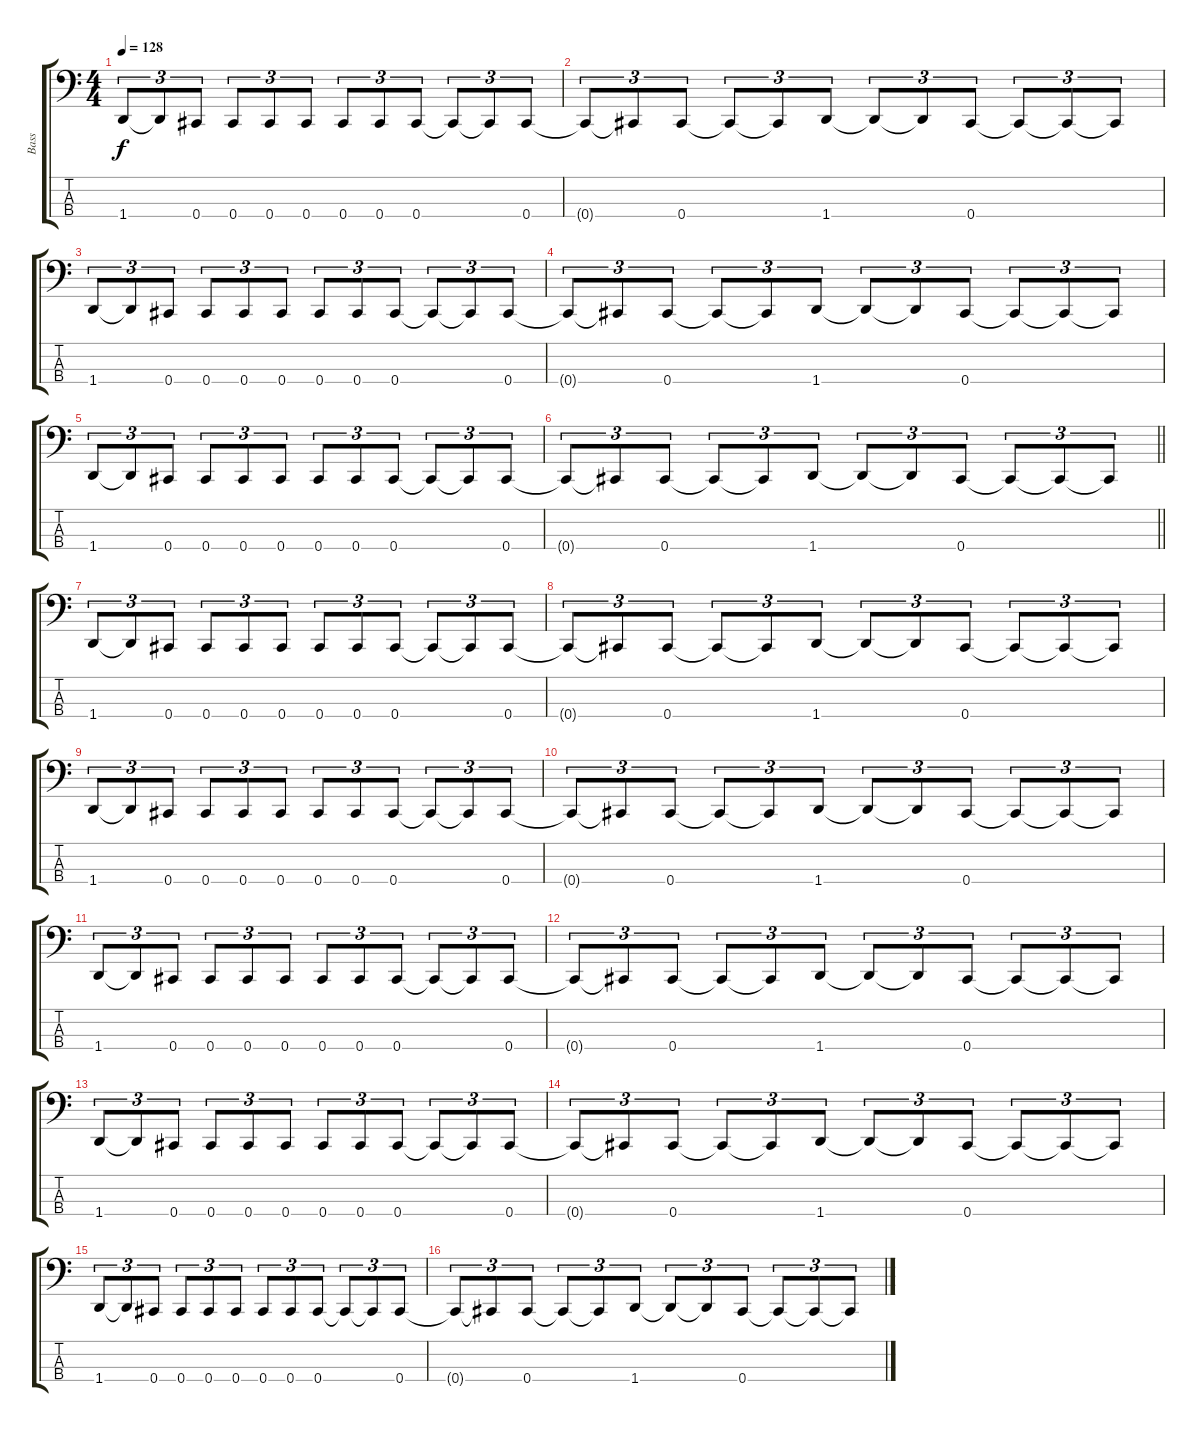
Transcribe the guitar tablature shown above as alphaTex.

\track ("Bass" "Bass") {instrument electricbassfinger}
\staff {score tabs}
\tuning (Gb2 Db2 Ab1 Db1) {hide}
\ts (4 4)
\tempo 128
\clef f4
\ks c
1.4.8{tu (3 2) dy f} 1.4{t}.8{tu (3 2)} 0.4.8{tu (3 2)} 0.4.8{tu (3 2)} 0.4.8{tu (3 2)} 0.4.8{tu (3 2)} 0.4.8{tu (3 2)} 0.4.8{tu (3 2)} 0.4.8{tu (3 2)} 0.4{t}.8{tu (3 2)} 0.4{t}.8{tu (3 2)} 0.4.8{tu (3 2)} |
0.4{t}.8{tu (3 2)} 0.4{t}.8{tu (3 2)} 0.4.8{tu (3 2)} 0.4{t}.8{tu (3 2)} 0.4{t}.8{tu (3 2)} 1.4.8{tu (3 2)} 1.4{t}.8{tu (3 2)} 1.4{t}.8{tu (3 2)} 0.4.8{tu (3 2)} 0.4{t}.8{tu (3 2)} 0.4{t}.8{tu (3 2)} 0.4{t}.8{tu (3 2)} |
1.4.8{tu (3 2)} 1.4{t}.8{tu (3 2)} 0.4.8{tu (3 2)} 0.4.8{tu (3 2)} 0.4.8{tu (3 2)} 0.4.8{tu (3 2)} 0.4.8{tu (3 2)} 0.4.8{tu (3 2)} 0.4.8{tu (3 2)} 0.4{t}.8{tu (3 2)} 0.4{t}.8{tu (3 2)} 0.4.8{tu (3 2)} |
0.4{t}.8{tu (3 2)} 0.4{t}.8{tu (3 2)} 0.4.8{tu (3 2)} 0.4{t}.8{tu (3 2)} 0.4{t}.8{tu (3 2)} 1.4.8{tu (3 2)} 1.4{t}.8{tu (3 2)} 1.4{t}.8{tu (3 2)} 0.4.8{tu (3 2)} 0.4{t}.8{tu (3 2)} 0.4{t}.8{tu (3 2)} 0.4{t}.8{tu (3 2)} |
1.4.8{tu (3 2)} 1.4{t}.8{tu (3 2)} 0.4.8{tu (3 2)} 0.4.8{tu (3 2)} 0.4.8{tu (3 2)} 0.4.8{tu (3 2)} 0.4.8{tu (3 2)} 0.4.8{tu (3 2)} 0.4.8{tu (3 2)} 0.4{t}.8{tu (3 2)} 0.4{t}.8{tu (3 2)} 0.4.8{tu (3 2)} |
\barLineRight lightlight
0.4{t}.8{tu (3 2)} 0.4{t}.8{tu (3 2)} 0.4.8{tu (3 2)} 0.4{t}.8{tu (3 2)} 0.4{t}.8{tu (3 2)} 1.4.8{tu (3 2)} 1.4{t}.8{tu (3 2)} 1.4{t}.8{tu (3 2)} 0.4.8{tu (3 2)} 0.4{t}.8{tu (3 2)} 0.4{t}.8{tu (3 2)} 0.4{t}.8{tu (3 2)} |
\section ("" "")
1.4.8{tu (3 2)} 1.4{t}.8{tu (3 2)} 0.4.8{tu (3 2)} 0.4.8{tu (3 2)} 0.4.8{tu (3 2)} 0.4.8{tu (3 2)} 0.4.8{tu (3 2)} 0.4.8{tu (3 2)} 0.4.8{tu (3 2)} 0.4{t}.8{tu (3 2)} 0.4{t}.8{tu (3 2)} 0.4.8{tu (3 2)} |
0.4{t}.8{tu (3 2)} 0.4{t}.8{tu (3 2)} 0.4.8{tu (3 2)} 0.4{t}.8{tu (3 2)} 0.4{t}.8{tu (3 2)} 1.4.8{tu (3 2)} 1.4{t}.8{tu (3 2)} 1.4{t}.8{tu (3 2)} 0.4.8{tu (3 2)} 0.4{t}.8{tu (3 2)} 0.4{t}.8{tu (3 2)} 0.4{t}.8{tu (3 2)} |
1.4.8{tu (3 2)} 1.4{t}.8{tu (3 2)} 0.4.8{tu (3 2)} 0.4.8{tu (3 2)} 0.4.8{tu (3 2)} 0.4.8{tu (3 2)} 0.4.8{tu (3 2)} 0.4.8{tu (3 2)} 0.4.8{tu (3 2)} 0.4{t}.8{tu (3 2)} 0.4{t}.8{tu (3 2)} 0.4.8{tu (3 2)} |
0.4{t}.8{tu (3 2)} 0.4{t}.8{tu (3 2)} 0.4.8{tu (3 2)} 0.4{t}.8{tu (3 2)} 0.4{t}.8{tu (3 2)} 1.4.8{tu (3 2)} 1.4{t}.8{tu (3 2)} 1.4{t}.8{tu (3 2)} 0.4.8{tu (3 2)} 0.4{t}.8{tu (3 2)} 0.4{t}.8{tu (3 2)} 0.4{t}.8{tu (3 2)} |
1.4.8{tu (3 2)} 1.4{t}.8{tu (3 2)} 0.4.8{tu (3 2)} 0.4.8{tu (3 2)} 0.4.8{tu (3 2)} 0.4.8{tu (3 2)} 0.4.8{tu (3 2)} 0.4.8{tu (3 2)} 0.4.8{tu (3 2)} 0.4{t}.8{tu (3 2)} 0.4{t}.8{tu (3 2)} 0.4.8{tu (3 2)} |
0.4{t}.8{tu (3 2)} 0.4{t}.8{tu (3 2)} 0.4.8{tu (3 2)} 0.4{t}.8{tu (3 2)} 0.4{t}.8{tu (3 2)} 1.4.8{tu (3 2)} 1.4{t}.8{tu (3 2)} 1.4{t}.8{tu (3 2)} 0.4.8{tu (3 2)} 0.4{t}.8{tu (3 2)} 0.4{t}.8{tu (3 2)} 0.4{t}.8{tu (3 2)} |
1.4.8{tu (3 2)} 1.4{t}.8{tu (3 2)} 0.4.8{tu (3 2)} 0.4.8{tu (3 2)} 0.4.8{tu (3 2)} 0.4.8{tu (3 2)} 0.4.8{tu (3 2)} 0.4.8{tu (3 2)} 0.4.8{tu (3 2)} 0.4{t}.8{tu (3 2)} 0.4{t}.8{tu (3 2)} 0.4.8{tu (3 2)} |
0.4{t}.8{tu (3 2)} 0.4{t}.8{tu (3 2)} 0.4.8{tu (3 2)} 0.4{t}.8{tu (3 2)} 0.4{t}.8{tu (3 2)} 1.4.8{tu (3 2)} 1.4{t}.8{tu (3 2)} 1.4{t}.8{tu (3 2)} 0.4.8{tu (3 2)} 0.4{t}.8{tu (3 2)} 0.4{t}.8{tu (3 2)} 0.4{t}.8{tu (3 2)} |
1.4.8{tu (3 2)} 1.4{t}.8{tu (3 2)} 0.4.8{tu (3 2)} 0.4.8{tu (3 2)} 0.4.8{tu (3 2)} 0.4.8{tu (3 2)} 0.4.8{tu (3 2)} 0.4.8{tu (3 2)} 0.4.8{tu (3 2)} 0.4{t}.8{tu (3 2)} 0.4{t}.8{tu (3 2)} 0.4.8{tu (3 2)} |
0.4{t}.8{tu (3 2)} 0.4{t}.8{tu (3 2)} 0.4.8{tu (3 2)} 0.4{t}.8{tu (3 2)} 0.4{t}.8{tu (3 2)} 1.4.8{tu (3 2)} 1.4{t}.8{tu (3 2)} 1.4{t}.8{tu (3 2)} 0.4.8{tu (3 2)} 0.4{t}.8{tu (3 2)} 0.4{t}.8{tu (3 2)} 0.4{t}.8{tu (3 2)}
